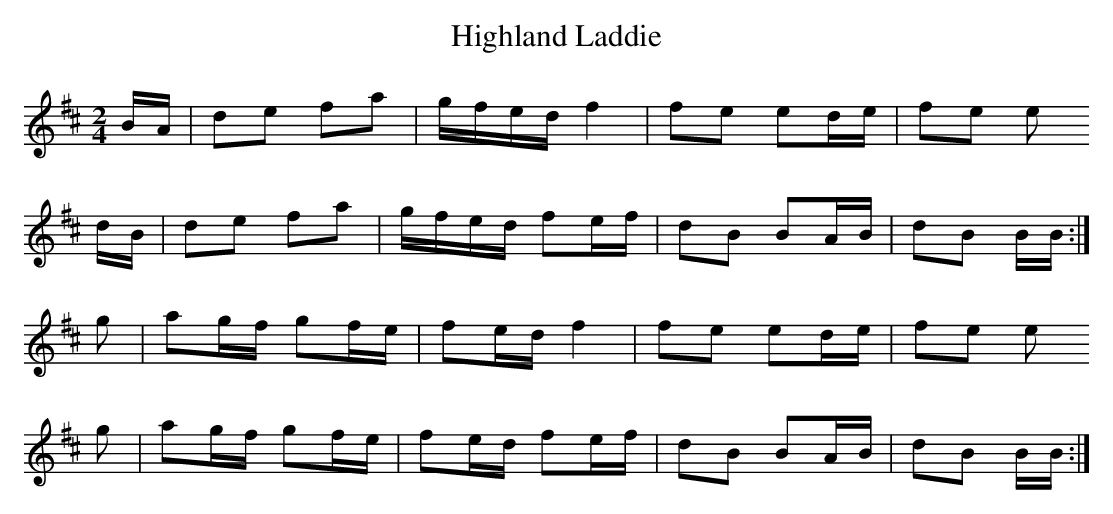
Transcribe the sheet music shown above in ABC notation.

X:1
T:Highland Laddie
M:2/4
L:1/16
K:BMin
BA|d2e2 f2a2|gfed f4  |f2e2 e2de|f2e2 e2
dB|d2e2 f2a2|gfed f2ef|d2B2 B2AB|d2B2 BB:|
g2|a2gf g2fe|f2ed f4  |f2e2 e2de|f2e2 e2
g2|a2gf g2fe|f2ed f2ef|d2B2 B2AB|d2B2 BB:|
